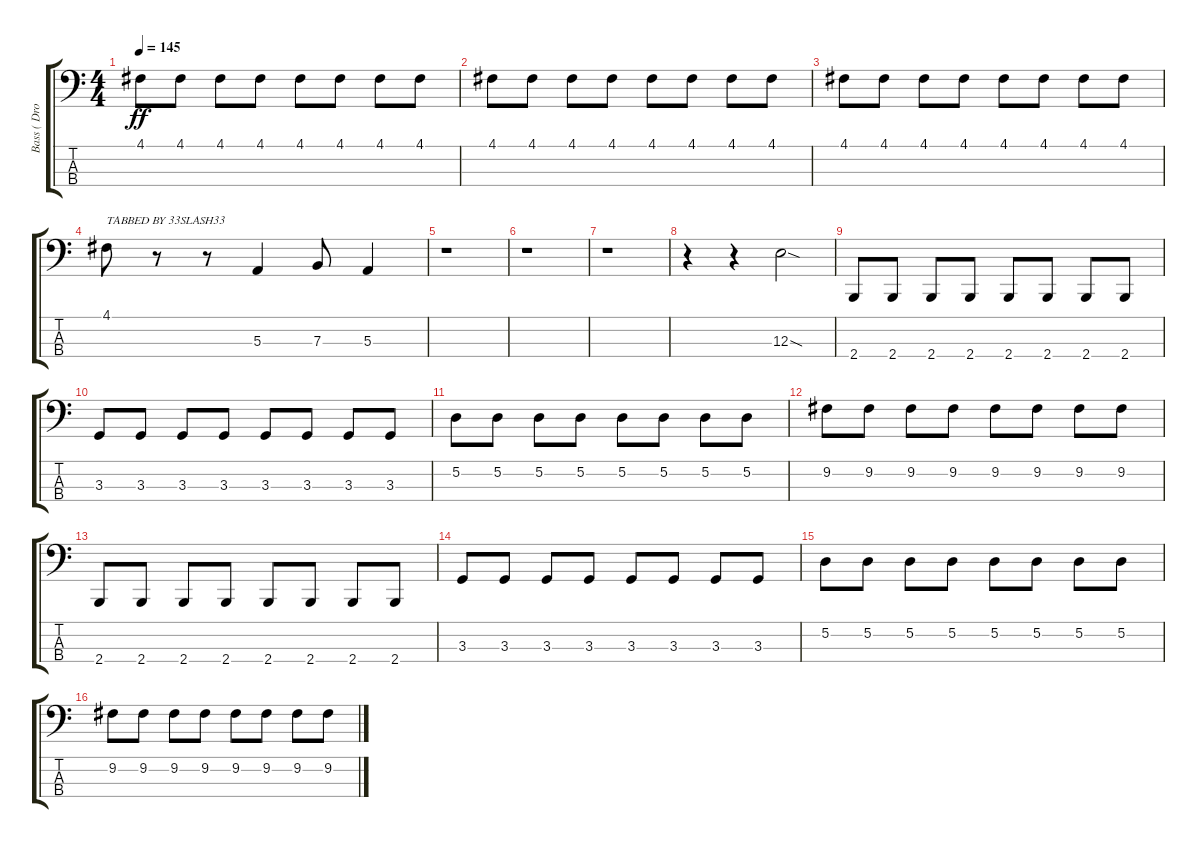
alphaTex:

\track ("Bass ( Drop A )" "Bass ( Dro") {instrument electricbassfinger}
\staff {score tabs}
\tuning (D2 A1 E1 A0) {hide}
\ts (4 4)
\tempo 145
\clef f4
\ks c
4.1.8{dy ff} 4.1.8 4.1.8 4.1.8 4.1.8 4.1.8 4.1.8 4.1.8 |
4.1.8 4.1.8 4.1.8 4.1.8 4.1.8 4.1.8 4.1.8 4.1.8 |
4.1.8 4.1.8 4.1.8 4.1.8 4.1.8 4.1.8 4.1.8 4.1.8 |
4.1.8{txt "TABBED BY 33SLASH33"} r.8 r.8 5.3.4 7.3.8 5.3.4 |
r.1 |
r.1 |
r.1 |
r.4 r.4 12.3{sod}.2 |
2.4.8 2.4.8 2.4.8 2.4.8 2.4.8 2.4.8 2.4.8 2.4.8 |
3.3.8 3.3.8 3.3.8 3.3.8 3.3.8 3.3.8 3.3.8 3.3.8 |
5.2.8 5.2.8 5.2.8 5.2.8 5.2.8 5.2.8 5.2.8 5.2.8 |
9.2.8 9.2.8 9.2.8 9.2.8 9.2.8 9.2.8 9.2.8 9.2.8 |
2.4.8 2.4.8 2.4.8 2.4.8 2.4.8 2.4.8 2.4.8 2.4.8 |
3.3.8 3.3.8 3.3.8 3.3.8 3.3.8 3.3.8 3.3.8 3.3.8 |
5.2.8 5.2.8 5.2.8 5.2.8 5.2.8 5.2.8 5.2.8 5.2.8 |
9.2.8 9.2.8 9.2.8 9.2.8 9.2.8 9.2.8 9.2.8 9.2.8
